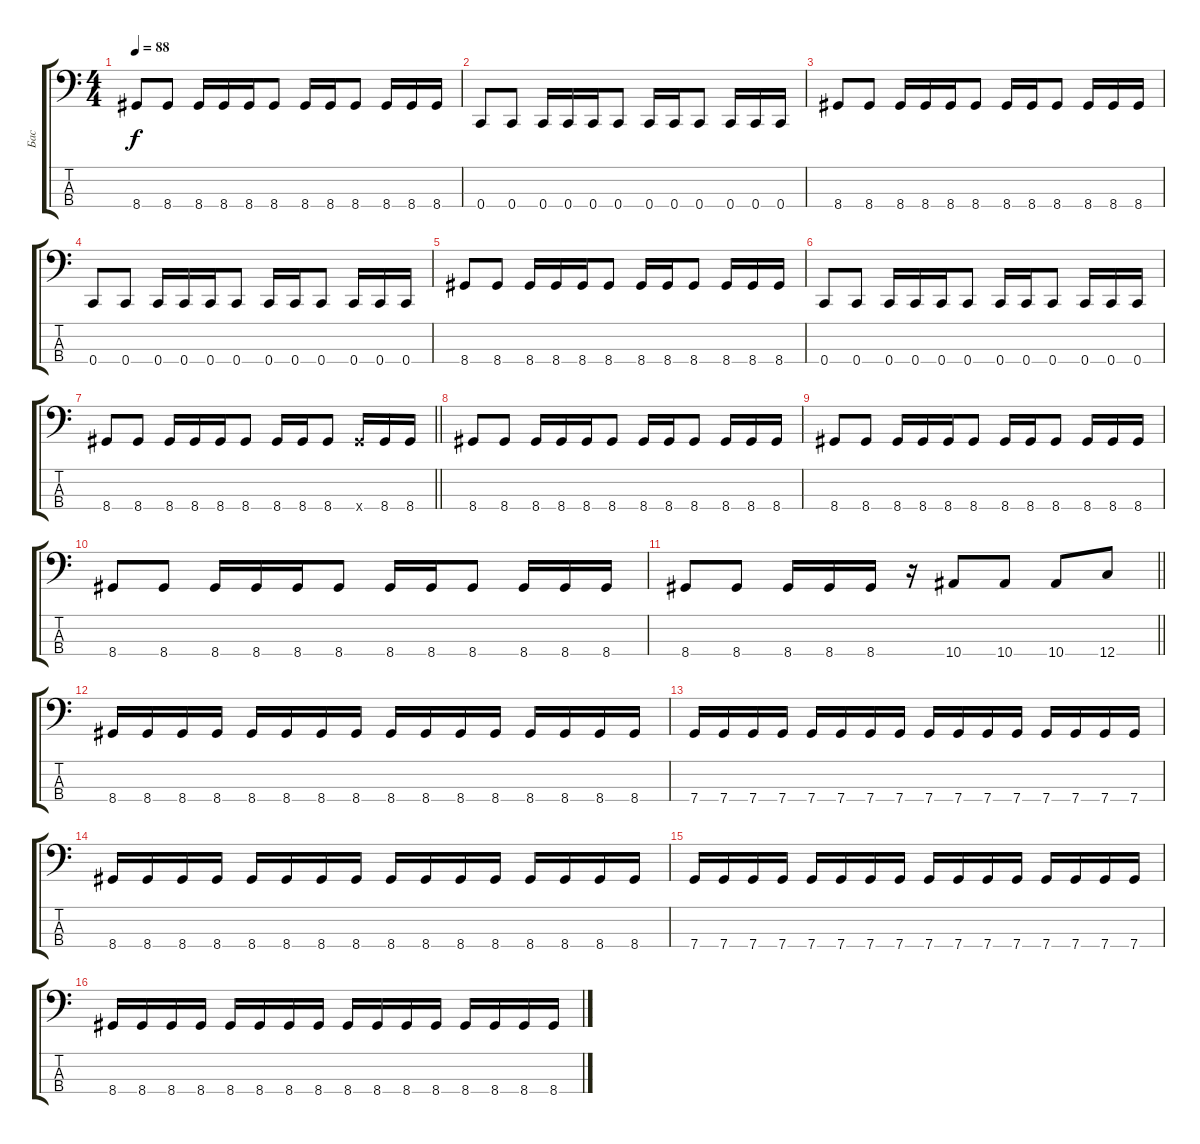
\track ("Бас" "Бас") {instrument electricbassfinger}
\staff {score tabs}
\tuning (F2 C2 G1 C1) {hide}
\ts (4 4)
\tempo 88
\clef f4
\ks c
8.4.8{dy f} 8.4.8 8.4.16 8.4.16 8.4.16 8.4.8 8.4.16 8.4.16 8.4.8 8.4.16 8.4.16 8.4.16 |
0.4.8 0.4.8 0.4.16 0.4.16 0.4.16 0.4.8 0.4.16 0.4.16 0.4.8 0.4.16 0.4.16 0.4.16 |
8.4.8 8.4.8 8.4.16 8.4.16 8.4.16 8.4.8 8.4.16 8.4.16 8.4.8 8.4.16 8.4.16 8.4.16 |
0.4.8 0.4.8 0.4.16 0.4.16 0.4.16 0.4.8 0.4.16 0.4.16 0.4.8 0.4.16 0.4.16 0.4.16 |
8.4.8 8.4.8 8.4.16 8.4.16 8.4.16 8.4.8 8.4.16 8.4.16 8.4.8 8.4.16 8.4.16 8.4.16 |
0.4.8 0.4.8 0.4.16 0.4.16 0.4.16 0.4.8 0.4.16 0.4.16 0.4.8 0.4.16 0.4.16 0.4.16 |
\barLineRight lightlight
8.4.8 8.4.8 8.4.16 8.4.16 8.4.16 8.4.8 8.4.16 8.4.16 8.4.8 8.4{x}.16 8.4.16 8.4.16 |
8.4.8 8.4.8 8.4.16 8.4.16 8.4.16 8.4.8 8.4.16 8.4.16 8.4.8 8.4.16 8.4.16 8.4.16 |
8.4.8 8.4.8 8.4.16 8.4.16 8.4.16 8.4.8 8.4.16 8.4.16 8.4.8 8.4.16 8.4.16 8.4.16 |
8.4.8 8.4.8 8.4.16 8.4.16 8.4.16 8.4.8 8.4.16 8.4.16 8.4.8 8.4.16 8.4.16 8.4.16 |
\barLineRight lightlight
8.4.8 8.4.8 8.4.16 8.4.16 8.4.16 r.16 10.4.8 10.4.8 10.4.8 12.4.8 |
8.4.16 8.4.16 8.4.16 8.4.16 8.4.16 8.4.16 8.4.16 8.4.16 8.4.16 8.4.16 8.4.16 8.4.16 8.4.16 8.4.16 8.4.16 8.4.16 |
7.4.16 7.4.16 7.4.16 7.4.16 7.4.16 7.4.16 7.4.16 7.4.16 7.4.16 7.4.16 7.4.16 7.4.16 7.4.16 7.4.16 7.4.16 7.4.16 |
8.4.16 8.4.16 8.4.16 8.4.16 8.4.16 8.4.16 8.4.16 8.4.16 8.4.16 8.4.16 8.4.16 8.4.16 8.4.16 8.4.16 8.4.16 8.4.16 |
7.4.16 7.4.16 7.4.16 7.4.16 7.4.16 7.4.16 7.4.16 7.4.16 7.4.16 7.4.16 7.4.16 7.4.16 7.4.16 7.4.16 7.4.16 7.4.16 |
8.4.16 8.4.16 8.4.16 8.4.16 8.4.16 8.4.16 8.4.16 8.4.16 8.4.16 8.4.16 8.4.16 8.4.16 8.4.16 8.4.16 8.4.16 8.4.16
